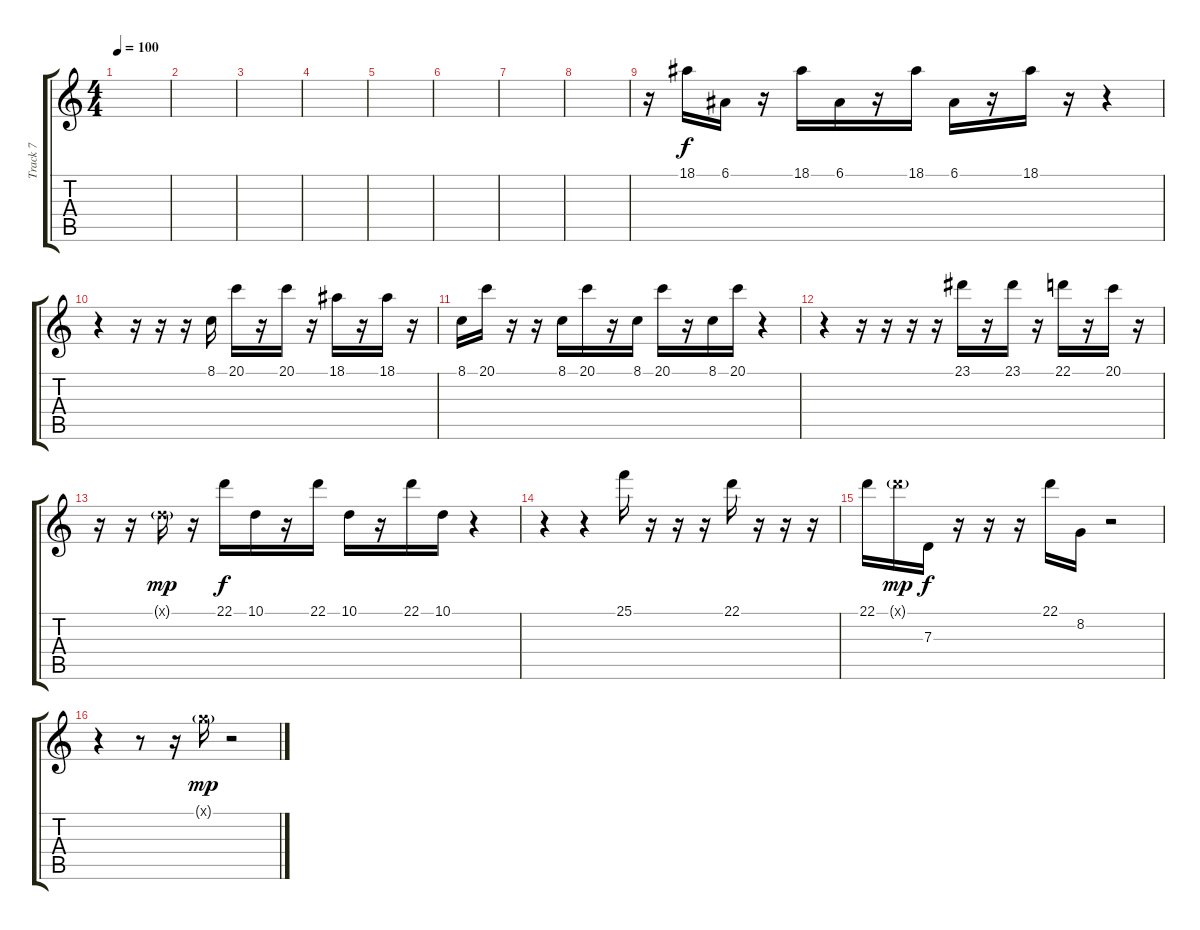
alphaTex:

\track ("Track 7" "Track 7") {instrument vibraphone}
\staff {score tabs}
\tuning (E4 B3 G3 D3 A2 D2) {hide}
\ts (4 4)
\tempo 100
\clef g2
\ks c
|
|
|
|
|
|
|
|
r.16 18.1.16 6.1.16 r.16 18.1.16 6.1.16 r.16 18.1.16 6.1.16 r.16 18.1.16 r.16 r.4 |
r.4 r.16 r.16 r.16 8.1.16 20.1.16 r.16 20.1.16 r.16 18.1.16 r.16 18.1.16 r.16 |
8.1.16 20.1.16 r.16 r.16 8.1.16 20.1.16 r.16 8.1.16 20.1.16 r.16 8.1.16 20.1.16 r.4 |
r.4 r.16 r.16 r.16 r.16 23.1.16 r.16 23.1.16 r.16 22.1.16 r.16 20.1.16 r.16 |
r.16 r.16 10.1{g x}.16{dy mp} r.16 22.1.16{dy f} 10.1.16 r.16 22.1.16 10.1.16 r.16 22.1.16 10.1.16 r.4 |
r.4 r.4 25.1.16 r.16 r.16 r.16 22.1.16 r.16 r.16 r.16 |
22.1.16 22.1{g x}.16{dy mp} 7.3.16{dy f} r.16 r.16 r.16 22.1.16 8.2.16 r.2 |
r.4 r.8 r.16 15.1{g x}.16{dy mp} r.2
